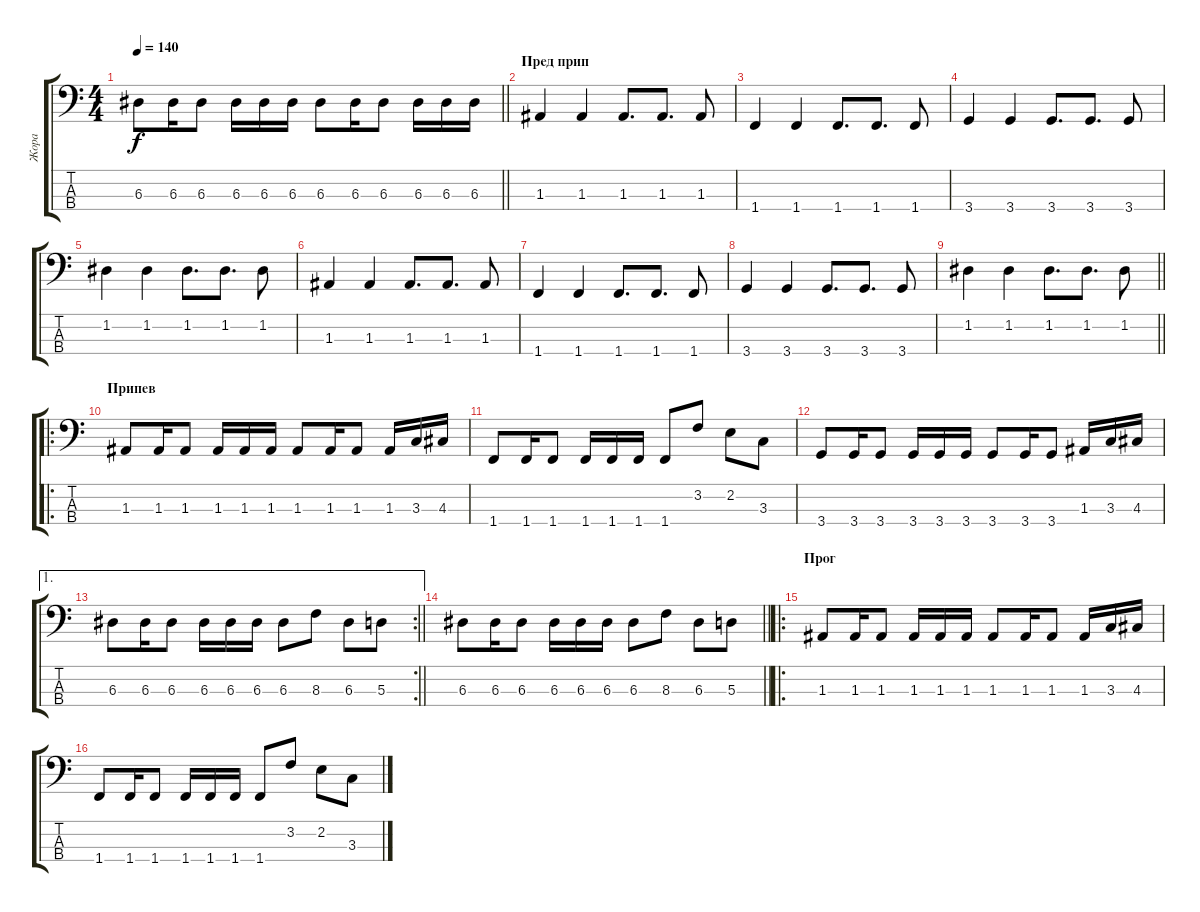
\track ("Жора" "Жора") {instrument electricbasspick}
\staff {score tabs}
\tuning (G2 D2 A1 E1) {hide}
\ts (4 4)
\tempo 140
\clef f4
\barLineRight lightlight
\ks c
6.3.8{dy f} 6.3.16 6.3.8 6.3.16 6.3.16 6.3.16 6.3.8 6.3.16 6.3.8 6.3.16 6.3.16 6.3.16 |
\section ("" "Пред прип")
1.3.4 1.3.4 1.3.8{d} 1.3.8{d} 1.3.8 |
1.4.4 1.4.4 1.4.8{d} 1.4.8{d} 1.4.8 |
3.4.4 3.4.4 3.4.8{d} 3.4.8{d} 3.4.8 |
1.2.4 1.2.4 1.2.8{d} 1.2.8{d} 1.2.8 |
1.3.4 1.3.4 1.3.8{d} 1.3.8{d} 1.3.8 |
1.4.4 1.4.4 1.4.8{d} 1.4.8{d} 1.4.8 |
3.4.4 3.4.4 3.4.8{d} 3.4.8{d} 3.4.8 |
\barLineRight lightlight
1.2.4 1.2.4 1.2.8{d} 1.2.8{d} 1.2.8 |
\ro
\section ("" "Припев")
1.3.8 1.3.16 1.3.8 1.3.16 1.3.16 1.3.16 1.3.8 1.3.16 1.3.8 1.3.16 3.3.16 4.3.16 |
1.4.8 1.4.16 1.4.8 1.4.16 1.4.16 1.4.16 1.4.8 3.2.8 2.2.8 3.3.8 |
3.4.8 3.4.16 3.4.8 3.4.16 3.4.16 3.4.16 3.4.8 3.4.16 3.4.8 1.3.16 3.3.16 4.3.16 |
\ae 1
\rc 2
\barLineRight lightlight
6.3.8 6.3.16 6.3.8 6.3.16 6.3.16 6.3.16 6.3.8 8.3.8 6.3.8 5.3.8 |
\barLineRight lightlight
6.3.8 6.3.16 6.3.8 6.3.16 6.3.16 6.3.16 6.3.8 8.3.8 6.3.8 5.3.8 |
\ro
\section ("" "Прог")
1.3.8 1.3.16 1.3.8 1.3.16 1.3.16 1.3.16 1.3.8 1.3.16 1.3.8 1.3.16 3.3.16 4.3.16 |
1.4.8 1.4.16 1.4.8 1.4.16 1.4.16 1.4.16 1.4.8 3.2.8 2.2.8 3.3.8
